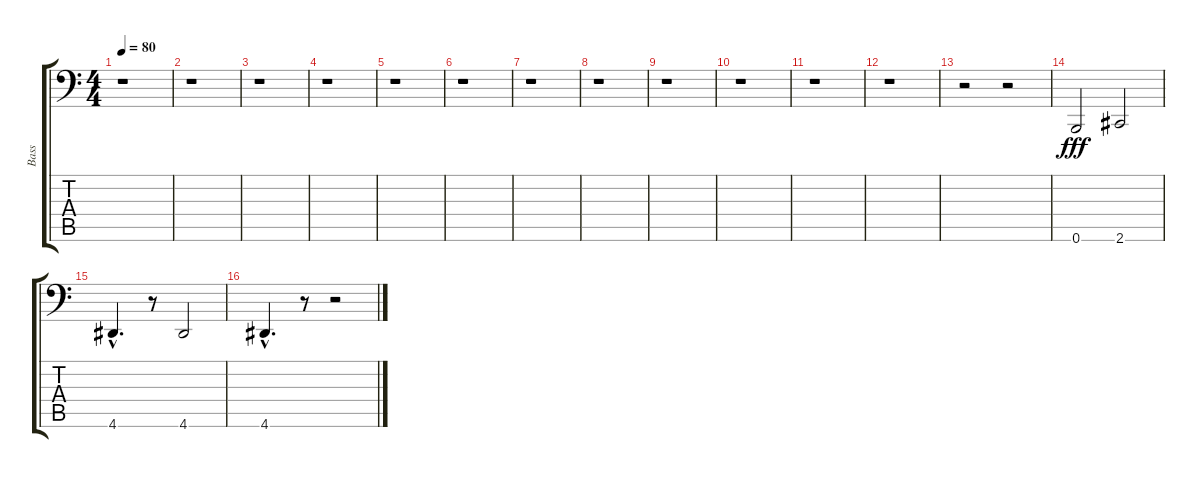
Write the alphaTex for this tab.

\track ("Bass" "Bass") {instrument electricbasspick}
\staff {score tabs}
\tuning (C3 G2 D2 A1 E1 B0) {hide}
\ts (4 4)
\tempo 80
\clef f4
\ks c
r.1{dy fff instrument electricbasspick} |
r.1 |
r.1 |
r.1 |
r.1 |
r.1 |
r.1 |
r.1 |
r.1 |
r.1 |
r.1 |
r.1 |
r.2 r.2 |
0.6.2 2.6.2 |
4.6{hac}.4{d} r.8 4.6.2 |
4.6{hac}.4{d} r.8 r.2
